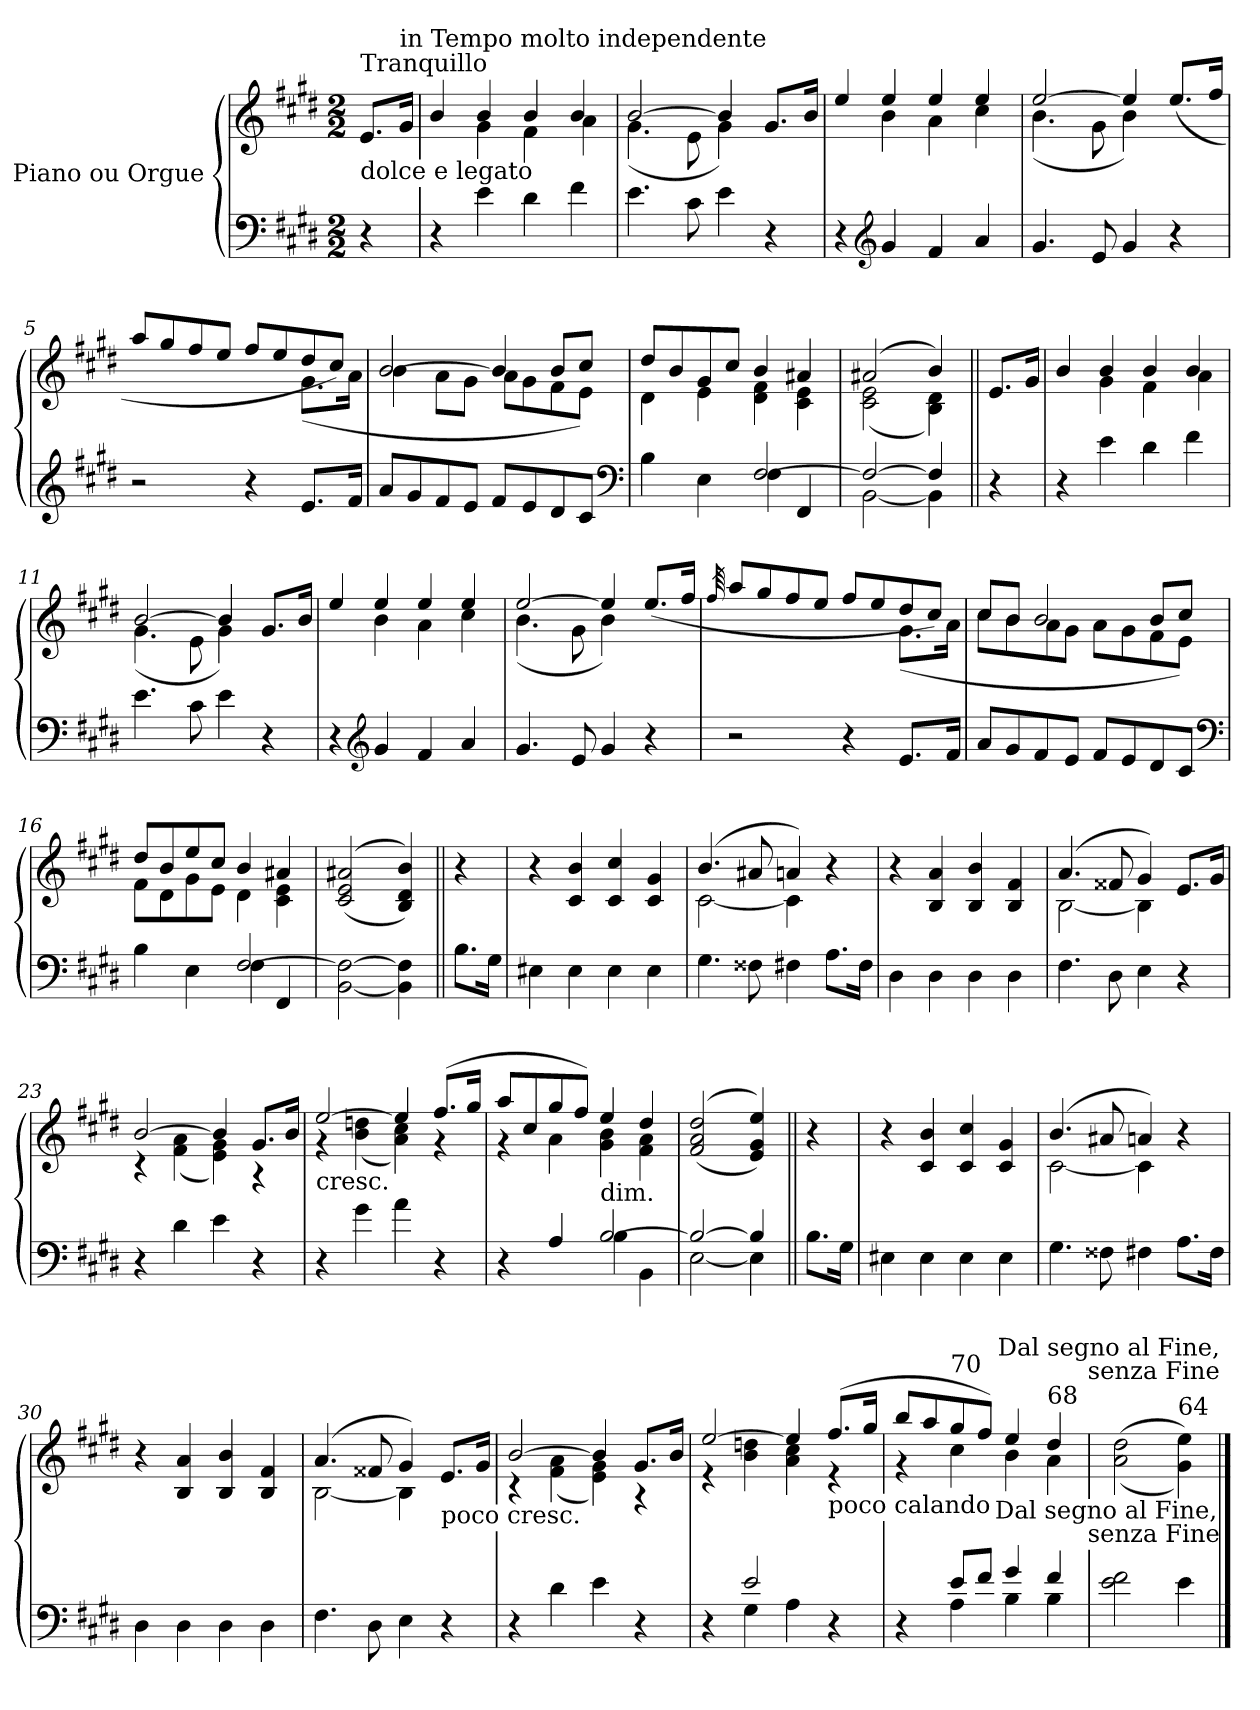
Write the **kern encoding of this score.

**kern	**kern
*part1	*part1
*staff2	*staff1
*I"Piano   ou Orgue	*
*clefF4	*clefG2
*k[f#c#g#d#]	*k[f#c#g#d#]
*E:	*E:
*M2/2	*M2/2
=	=
!	!LO:TX:b:t=dolce e legato
!	!LO:TX:a:t=Tranquillo
4r	8.e/L
!	!LO:TX:a:t=in Tempo molto independente
.	16g#/Jk
=1	=1
*	*^
4r	4b/	4ryy
4e\	4b/	4g#\
4d#\	4b/	4f#\
4f#\	4b/	4a\
=2	=2	=2
4.e\	[2b/	(4.g#\
8c#\	.	8e\
4e\	4b/]	4g#\)
4r	8.g#/L	4ryy
.	16b/Jk	.
=3	=3	=3
4r	4ee/	4ryy
*clefG2	*	*
4g#/	4ee/	4b\
4f#/	4ee/	4a\
4a/	4ee/	4cc#\
=4	=4	=4
4.g#/	[2ee/	(4.b\
8e/	.	8g#\
4g#/	4ee/]	4b\)
4r	(8.ee/L	4ryy
.	16ff#/Jk	.
=5	=5	=5
2r	8aa/L	2.ryy
.	8gg#/	.
.	8ff#/	.
.	8ee/J	.
4r	8ff#/L	.
.	8ee/	.
8.e/L	8dd#/	(8.g#\L
.	8cc#/J)	.
16f#/Jk	.	16a\Jk
!!LO:LB:g=z	!!
=6	=6	=6
8a/L	[2b/	4b\
8g#/	.	.
8f#/	.	8a\L
8e/J	.	8g#\J
8f#/L	4b/]	8a\L
8e/	.	8g#\
8d#/	8b/L	8f#\
8c#/J	8cc#/J	8e\J)
*clefF4	*	*
=7	=7	=7
*^	*	*
4B\	2ryy	8dd#/L	4d#\
.	.	8b/	.
4E\	.	8g#/	4e\
.	.	8cc#/J	.
[2F#/	4F#\	4b/	4d#\ 4f#\
.	4FF#/	4a#X/	4c#\ 4e\
=8	=8	=8	=8
2F#/_	[2BB\	(2a#X/	(2c#\ 2e\
4F#/]	4BB\]	4b/)	4B\ 4d#\)
*v	*v	*	*
*	*v	*v
=9||	=9||
4r	8.e/L
.	16g#/Jk
=10	=10
*	*^
4r	4b/	4ryy
4e\	4b/	4g#\
4d#\	4b/	4f#\
4f#\	4b/	4a\
=11	=11	=11
4.e\	[2b/	(4.g#\
8c#\	.	8e\
4e\	4b/]	4g#\)
4r	8.g#/L	4ryy
.	16b/Jk	.
=12	=12	=12
4r	4ee/	4ryy
*clefG2	*	*
4g#/	4ee/	4b\
4f#/	4ee/	4a\
4a/	4ee/	4cc#\
!!LO:LB:g=z	!!
=13	=13	=13
4.g#/	[2ee/	(4.b\
8e/	.	8g#\
4g#/	4ee/]	4b\)
4r	(8.ee/L	4ryy
.	16ff#/Jk	.
=14	=14	=14
.	64qff#/	.
2r	8aa/L	2.ryy
.	8gg#/	.
.	8ff#/	.
.	8ee/J	.
4r	8ff#/L	.
.	8ee/	.
8.e/L	8dd#/	(8.g#\L
.	8cc#/J)	.
16f#/Jk	.	16a\Jk
=15	=15	=15
8a/L	8cc#/L	8cc#\L
8g#/	8b/J	8b\
8f#/	2b/	8a\
8e/J	.	8g#\J
8f#/L	.	8a\L
8e/	.	8g#\
8d#/	8b/L	8f#\
8c#/J	8cc#/J	8e\J)
*clefF4	*	*
=16	=16	=16
*^	*	*
4B\	2ryy	8dd#/L	8f#\L
.	.	8b/	8d#\
4E\	.	8ee/	8g#\
.	.	8cc#/J	8e\J
[2F#/	4F#\	4b/	4d#\
.	4FF#/	4a#X/	4c#\ 4e\
*v	*v	*	*
*	*v	*v
=17	=17
[2BB\ 2F#\_	((2c#/ 2e/ 2a#X/
4BB\] 4F#\]	4B/ 4d#/ 4b/))
!!LO:LB:g=z
=18||	=18||
8.B\L	4r
16G#\Jk	.
=19	=19
4E#X\	4r
4E#\	4c#/ 4b/
4E#\	4c#/ 4cc#/
4E#\	4c#/ 4g#/
=20	=20
*	*^
4.G#\	(4.b/	[2c#\
8F##X\	8a#X/	.
4F#X\	4an/)	4c#\]
8.A\L	4r	4ryy
16F#\Jk	.	.
*	*v	*v
=21	=21
4D#\	4r
4D#\	4B/ 4a/
4D#\	4B/ 4b/
4D#\	4B/ 4f#/
=22	=22
*	*^
4.F#\	(4.a/	[2B\
8D#\	8f##X/	.
4E\	4g#/)	4B\]
4r	8.e/L	4ryy
.	16g#/Jk	.
=23	=23	=23
4r	[2b/	4rc
4d#\	.	(4f#\ 4a\
4e\	4b/]	4e\ 4g#\)
4r	8.g#/L	4rA
.	16b/Jk	.
!!LO:LB:g=z	!!
=24	=24	=24
!	!LO:TX:b:t=cresc.	!
4r	[2ee/	4rg
4g#\	.	(4b\ 4ddn\
4a\	4ee/]	4a\ 4cc#\)
4r	(8.ff#/L	4rg
.	16gg#/Jk	.
=25	=25	=25
*^	*	*
4r	2ryy	8aa/L	4rg
.	.	8cc#/	.
4A/	.	8gg#/	4a\
.	.	8ff#/J)	.
!	!	!LO:TX:b:t=dim.	!
[2B/	4B\	4ee/	4g#\ 4b\
.	4BB\	4dd#/	4f#\ 4a\
*	*	*v	*v
=26	=26	=26
2B/_	[2E\	((2f#/ 2a/ 2dd#/
4B/]	4E\]	4e/ 4g#/ 4ee/))
*v	*v	*
=27||	=27||
8.B\L	4r
16G#\Jk	.
=28	=28
4E#X\	4r
4E#\	4c#/ 4b/
4E#\	4c#/ 4cc#/
4E#\	4c#/ 4g#/
=29	=29
*	*^
4.G#\	(4.b/	[2c#\
8F##X\	8a#X/	.
4F#X\	4an/)	4c#\]
8.A\L	4r	4ryy
16F#\Jk	.	.
*	*v	*v
!!LO:PB:g=z
=30	=30
4D#\	4r
4D#\	4B/ 4a/
4D#\	4B/ 4b/
4D#\	4B/ 4f#/
=31	=31
*	*^
4.F#\	(4.a/	[2B\
8D#\	8f##X/	.
4E\	4g#/)	4B\]
!	!LO:TX:b:t=poco cresc.	!
4r	8.e/L	4ryy
.	16g#/Jk	.
=32	=32	=32
4r	[2b/	4rc
4d#\	.	(4f#\ 4a\
4e\	4b/]	4e\ 4g#\)
4r	8.g#/L	4rA
.	16b/Jk	.
=33	=33	=33
*^	*	*
4r	4ryy	[2ee/	4re
2e/	4G#\	.	4b\ 4ddn\
.	4A\	4ee/]	4a\ 4cc#\
!	!	!LO:TX:b:t=poco calando	!
4r	4ryy	(8.ff#/L	4re
.	.	16gg#/Jk	.
=34	=34	=34	=34
4r	4ryy	8bb/L	4r
.	.	8aa/	.
!	!	!LO:TX:a:t=70	!
8e/L	4A\	8gg#/	4cc#\
8f#/J	.	8ff#/J)	.
4g#/	4B\	4ee/	4b\
!	!	!LO:TX:a:t=68	!
4f#/	4B\	4dd#/	4a\
=35	=35	=35	=35
!	!	!LO:TX:a:t=66	!
*v	*v	*	*
*	*v	*v
2e\ 2f#\	((2a\ 2dd#\
!	!LO:TX:a:t=64
4e\	4g#\ 4ee\))
!	!LO:TX:a:t=Dal segno al Fine,\nsenza Fine
!LO:TX:a:t=Dal segno al Fine,\nsenza Fine	!
==	==
*-	*-
